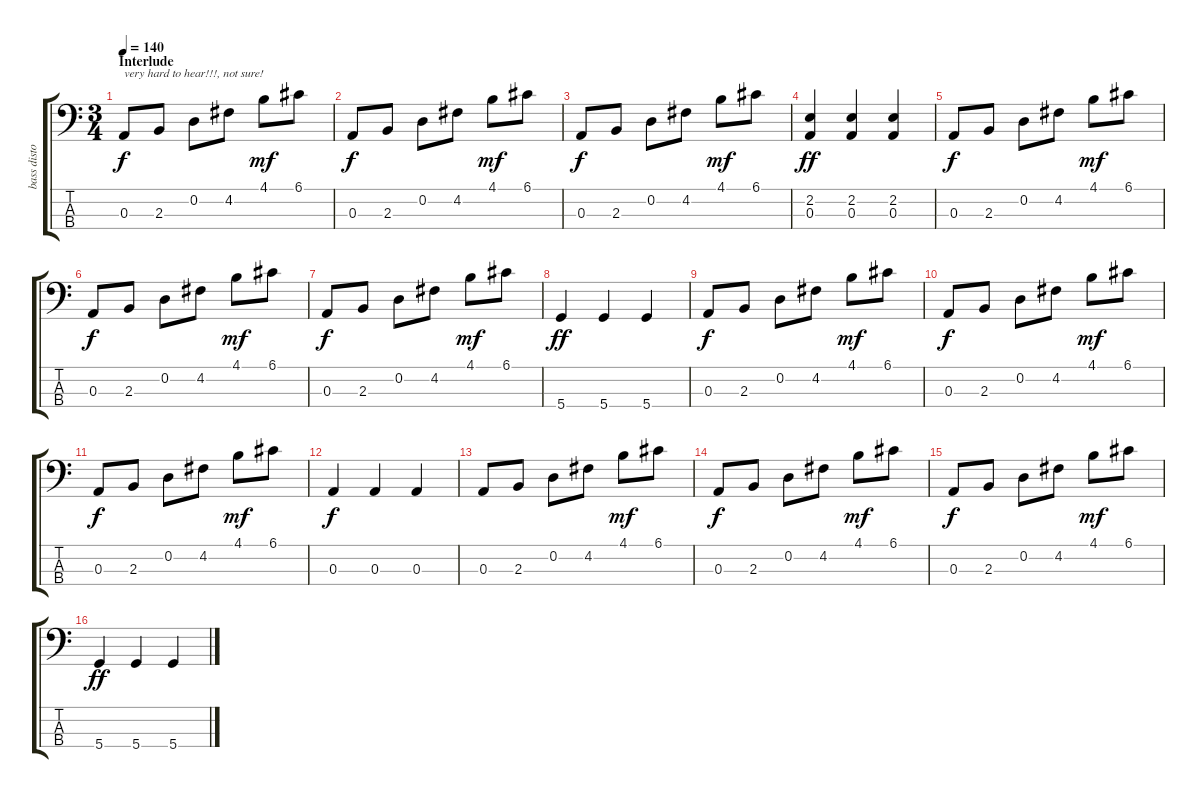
\track ("bass distort" "bass disto") {instrument distortionguitar}
\staff {score tabs}
\tuning (G2 D2 A1 D1) {hide}
\ts (3 4)
\section ("" "Interlude")
\tempo 140
\clef f4
\ks c
0.3.8{txt "very hard to hear!!!, not sure!" dy f} 2.3.8 0.2.8 4.2.8 4.1.8{dy mf} 6.1.8 |
0.3.8{dy f} 2.3.8 0.2.8 4.2.8 4.1.8{dy mf} 6.1.8 |
0.3.8{dy f} 2.3.8 0.2.8 4.2.8 4.1.8{dy mf} 6.1.8 |
(2.2 0.3).4{dy ff} (2.2 0.3).4 (2.2 0.3).4 |
0.3.8{dy f} 2.3.8 0.2.8 4.2.8 4.1.8{dy mf} 6.1.8 |
0.3.8{dy f} 2.3.8 0.2.8 4.2.8 4.1.8{dy mf} 6.1.8 |
0.3.8{dy f} 2.3.8 0.2.8 4.2.8 4.1.8{dy mf} 6.1.8 |
5.4.4{dy ff} 5.4.4 5.4.4 |
0.3.8{dy f} 2.3.8 0.2.8 4.2.8 4.1.8{dy mf} 6.1.8 |
0.3.8{dy f} 2.3.8 0.2.8 4.2.8 4.1.8{dy mf} 6.1.8 |
0.3.8{dy f} 2.3.8 0.2.8 4.2.8 4.1.8{dy mf} 6.1.8 |
0.3.4{dy f} 0.3.4 0.3.4 |
0.3.8 2.3.8 0.2.8 4.2.8 4.1.8{dy mf} 6.1.8 |
0.3.8{dy f} 2.3.8 0.2.8 4.2.8 4.1.8{dy mf} 6.1.8 |
0.3.8{dy f} 2.3.8 0.2.8 4.2.8 4.1.8{dy mf} 6.1.8 |
5.4.4{dy ff} 5.4.4 5.4.4
